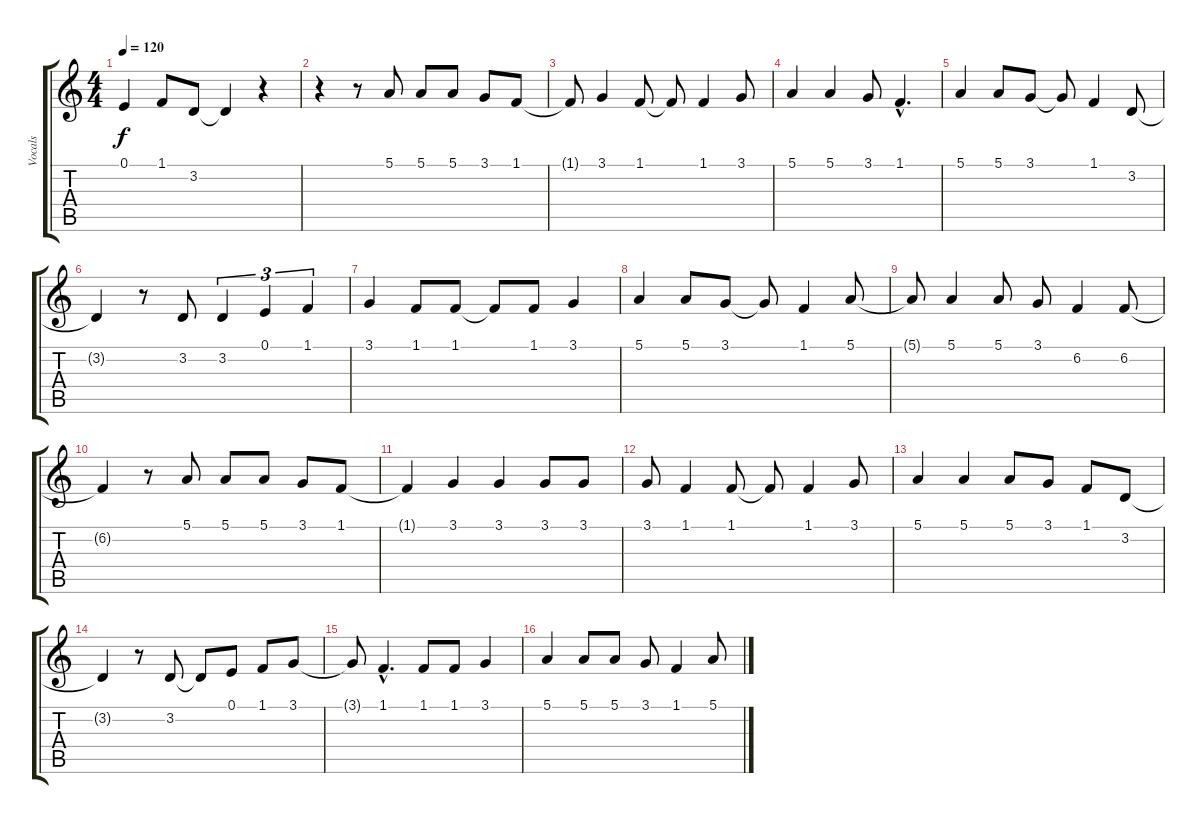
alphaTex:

\track ("Vocals" "Vocals") {instrument voiceoohs}
\staff {score tabs}
\tuning (E4 B3 G3 D3 A2 E2) {hide}
\ts (4 4)
\tempo 120
\clef g2
\ks c
0.1.4{dy f} 1.1.8 3.2.8 3.2{t}.4 r.4 |
r.4 r.8 5.1.8 5.1.8 5.1.8 3.1.8 1.1.8 |
1.1{t}.8 3.1.4 1.1.8 1.1{t}.8 1.1.4 3.1.8 |
5.1.4 5.1.4 3.1.8 1.1{hac}.4{d} |
5.1.4 5.1.8 3.1.8 3.1{t}.8 1.1.4 3.2.8 |
3.2{t}.4 r.8 3.2.8 3.2.4{tu (3 2)} 0.1.4{tu (3 2)} 1.1.4{tu (3 2)} |
3.1.4 1.1.8 1.1.8 1.1{t}.8 1.1.8 3.1.4 |
5.1.4 5.1.8 3.1.8 3.1{t}.8 1.1.4 5.1.8 |
5.1{t}.8 5.1.4 5.1.8 3.1.8 6.2.4 6.2.8 |
6.2{t}.4 r.8 5.1.8 5.1.8 5.1.8 3.1.8 1.1.8 |
1.1{t}.4 3.1.4 3.1.4 3.1.8 3.1.8 |
3.1.8 1.1.4 1.1.8 1.1{t}.8 1.1.4 3.1.8 |
5.1.4 5.1.4 5.1.8 3.1.8 1.1.8 3.2.8 |
3.2{t}.4 r.8 3.2.8 3.2{t}.8 0.1.8 1.1.8 3.1.8 |
3.1{t}.8 1.1{hac}.4{d} 1.1.8 1.1.8 3.1.4 |
5.1.4 5.1.8 5.1.8 3.1.8 1.1.4 5.1.8
